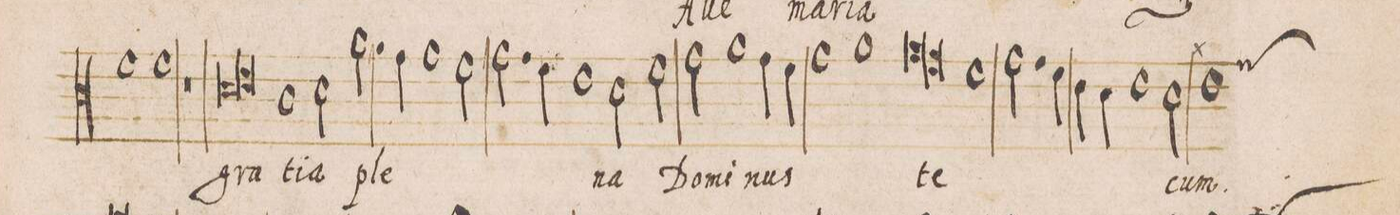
**kern	**text
*I"DISCANTVS	*
*clefC3	*
*k[]	*
*met(C|)	*
*M2/1	*
1f	-ri-
1f	-a
*	*Xij
=22-	=22-
1r	.
*lig	*
1d	gra-
=23-	=23-
1e	.
*Xlig	*
1c	-ti-
=24-	=24-
2d\	-a
2.a\	ple-
4g\	.
1g\	.
=25-	=25-
2f\	.
2.g\	.
4f\	.
=26-	=26-
1e	.
2d\	-na
2f\	Do-
=27-	=27-
2g\	.
1a	.
4g\	.
4f\	.
=28-	=28-
1g	-mi-
1a	-nus
=29-	=29-
*lig	*
1a	te-
1g	.
*Xlig	*
=30-	=30-
1f	.
2.g\	.
4f\	.
=31-	=31-
4e\	.
4d\	.
1e	.
2d\	.
=32-	=32-
*custos:g	*
1e	-cum.
*-	*-
